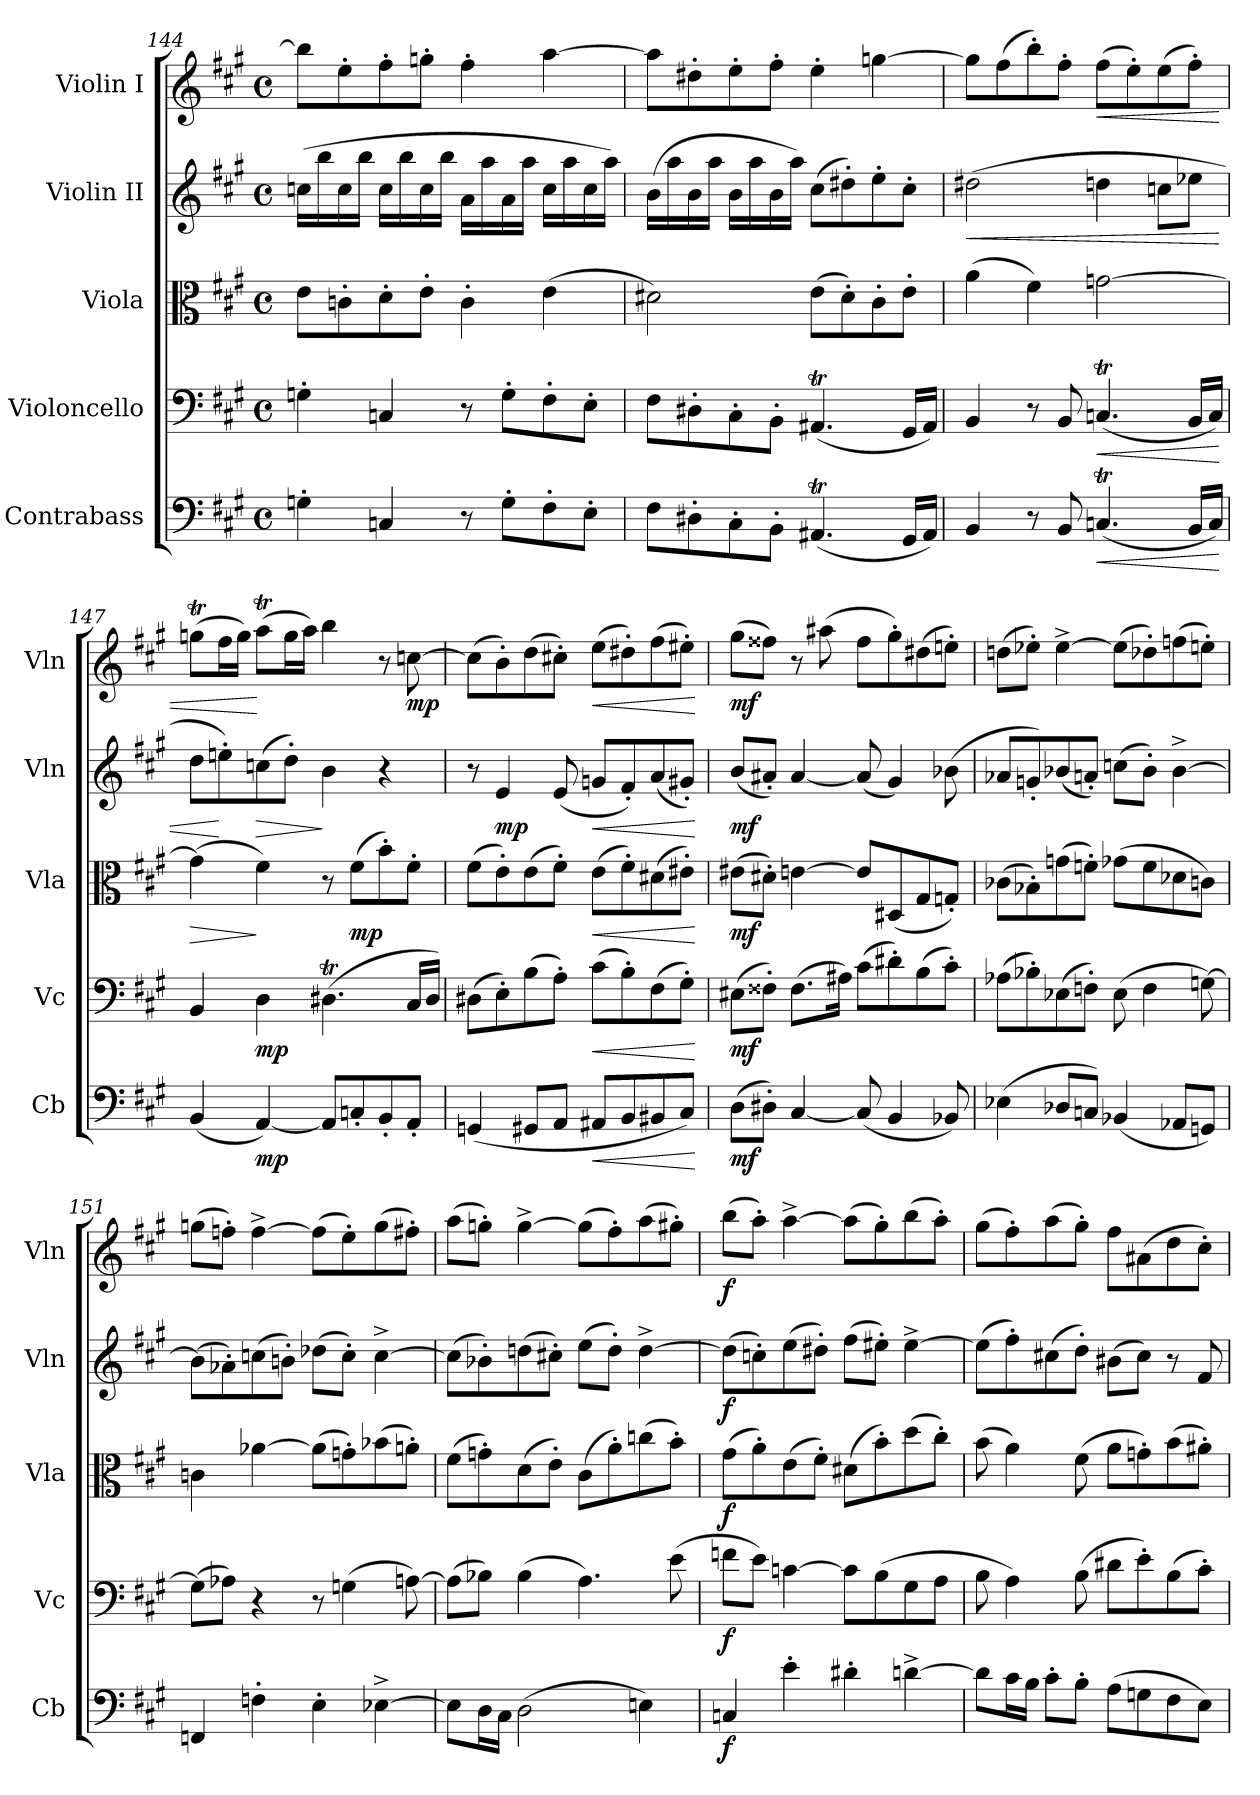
**kern	**dynam	**kern	**dynam	**kern	**dynam	**kern	**dynam	**kern	**dynam
*part5	*part5	*part4	*part4	*part3	*part3	*part2	*part2	*part1	*part1
*staff5	*staff5	*staff4	*staff4	*staff3	*staff3	*staff2	*staff2	*staff1	*staff1
*I"Contrabass	*	*I"Violoncello	*	*I"Viola	*	*I"Violin II	*	*I"Violin I	*
*I'Cb	*	*I'Vc	*	*I'Vla	*	*I'Vln	*	*I'Vln	*
*clefF4	*	*clefF4	*	*clefC3	*	*clefG2	*	*clefG2	*
*ITrd7c12	*	*	*	*	*	*	*	*	*
*k[f#c#g#]	*	*k[f#c#g#]	*	*k[f#c#g#]	*	*k[f#c#g#]	*	*k[f#c#g#]	*
*M4/4	*	*M4/4	*	*M4/4	*	*M4/4	*	*M4/4	*
*met(c)	*	*met(c)	*	*met(c)	*	*met(c)	*	*met(c)	*
=144	=144	=144	=144	=144	=144	=144	=144	=144	=144
4GGn'\	.	4Gn'\	.	8e\L	.	(16ccn\LL	.	8bb\L]	.
.	.	.	.	.	.	16bb\	.	.	.
.	.	.	.	8cn'\	.	16cc\	.	8ee'\	.
.	.	.	.	.	.	16bb\JJ	.	.	.
4CCn/	.	4Cn/	.	8d'\	.	16cc\LL	.	8ff#'\	.
.	.	.	.	.	.	16bb\	.	.	.
.	.	.	.	8e'\J	.	16cc\	.	8ggn'\J	.
.	.	.	.	.	.	16bb\JJ	.	.	.
8r	.	8r	.	4c'\	.	16a\LL	.	4ff#'\	.
.	.	.	.	.	.	16aa\	.	.	.
8GG'\L	.	8G'\L	.	.	.	16a\	.	.	.
.	.	.	.	.	.	16aa\JJ	.	.	.
8FF#'\	.	8F#'\	.	(4e\	.	16cc\LL	.	[4aa\	.
.	.	.	.	.	.	16aa\	.	.	.
8EE'\J	.	8E'\J	.	.	.	16cc\	.	.	.
.	.	.	.	.	.	16aa\JJ)	.	.	.
=145	=145	=145	=145	=145	=145	=145	=145	=145	=145
8FF#\L	.	8F#\L	.	2d#X\)	.	(16b\LL	.	8aa\L]	.
.	.	.	.	.	.	16aa\	.	.	.
8DD#X'\	.	8D#X'\	.	.	.	16b\	.	8dd#X'\	.
.	.	.	.	.	.	16aa\JJ	.	.	.
8CC#'\	.	8C#'\	.	.	.	16b\LL	.	8ee'\	.
.	.	.	.	.	.	16aa\	.	.	.
8BBB'\J	.	8BB'\J	.	.	.	16b\	.	8ff#'\J	.
.	.	.	.	.	.	16aa\JJ)	.	.	.
(4.AAA#Xt/	.	(4.AA#Xt/	.	(8e\L	.	(8cc#\L	.	4ee'\	.
.	.	.	.	8d#'\)	.	8dd#X'\)	.	.	.
.	.	.	.	8c#'\	.	8ee'\	.	[4ggn\	.
16GGG#/LL	.	16GG#/LL	.	8e'\J	.	8cc#'\J	.	.	.
16AAA#/JJ)	.	16AA#/JJ)	.	.	.	.	.	.	.
=146	=146	=146	=146	=146	=146	=146	=146	=146	=146
!	!	!	!	!	!	!	!LO:HP:b	!	!
4BBB/	.	4BB/	.	(4a\	.	(2dd#X\	<	8gg\L]	.
.	.	.	.	.	.	.	.	(8ff#\	.
8r	.	8r	.	4f#\)	.	.	.	8bb'\)	.
8BBB/	.	8BB/	.	.	.	.	.	8ff#'\J	.
!	!LO:HP:b	!	!LO:HP:b	!	!	!	!	!	!LO:HP:b
(4.CCnT/	<	(4.CnT/	<	[2gn\	.	4ddn\	.	(8ff#\L	<
.	.	.	.	.	.	.	.	8ee'\)	.
.	.	.	.	.	.	8ccn\L	.	(8ee\	.
16BBB/LL	.	16BB/LL	.	.	.	8ee-X\J	.	8ff#'\J)	.
16CC/JJ)	.	16C/JJ)	.	.	.	.	.	.	.
.	[	.	[	.	.	.	.	.	.
!!LO:PB:g=z
=147	=147	=147	=147	=147	=147	=147	=147	=147	=147
!	!	!	!	!	!LO:HP:b	!	!	!	!
(4BBB/	.	4BB/	.	(4g\]	>	8dd\L	.	(8ggnT\L	.
.	.	.	.	.	.	8een'\)	[	16ff#\L	.
.	.	.	.	.	.	.	.	16gg\JJ)	.
!	!LO:DY:b	!	!LO:DY:b	!	!	!	!LO:HP:b	!	!
[4AAA/)	mp	4D\	mp	4f#\)	]	(8ccn\	>	(8aaT\L	[
.	.	.	.	.	.	8dd'\J)	.	16gg\L	.
.	.	.	.	.	.	.	.	16aa\JJ)	.
8AAA/L]	.	(4.D#Xt\	.	8r	.	4b\	]	4bb\	.
!	!	!	!	!	!LO:DY:b	!	!	!	!
8CCn'/	.	.	.	(8f#\L	mp	.	.	.	.
8BBB'/	.	.	.	8b'\)	.	4r	.	8r	.
!	!	!	!	!	!	!	!	!	!LO:DY:b
8AAA'/J	.	16C#/LL	.	8f#'\J	.	.	.	[8ccn\	mp
.	.	16D#/JJ)	.	.	.	.	.	.	.
=148	=148	=148	=148	=148	=148	=148	=148	=148	=148
(4GGGn/	.	(8D#X\L	.	(8f#\L	.	8r	.	(8cc\L]	.
!	!	!	!	!	!	!	!LO:DY:b	!	!
.	.	8E'\)	.	8e'\)	.	4e/	mp	8b'\)	.
8GGG#X/L	.	(8B\	.	(8e\	.	.	.	(8dd\	.
8AAA/J	.	8A'\J)	.	8f#'\J)	.	(8e/	.	8cc#X'\J)	.
!	!LO:HP:b	!	!LO:HP:b	!	!LO:HP:b	!	!LO:HP:b	!	!LO:HP:b
8AAA#X/L	<	(8c#\L	<	(8e\L	<	8gn/L	<	(8ee\L	<
8BBB/	.	8B'\)	.	8f#'\)	.	8f#'/)	.	8dd#X'\)	.
8BBB#X/	.	(8F#\	.	(8d#X\	.	(8a/	.	(8ff#\	.
8CC#/J)	.	8G#'\J)	.	8e#X'\J)	.	8g#X'/J)	.	8ee#X'\J)	.
.	[	.	[	.	[	.	[	.	[
=149	=149	=149	=149	=149	=149	=149	=149	=149	=149
!	!LO:DY:b	!	!LO:DY:b	!	!LO:DY:b	!	!LO:DY:b	!	!LO:DY:b
(8DD\L	mf	(8E#X\L	mf	(8e#X\L	mf	(8b/L	mf	(8gg#\L	mf
8DD#X'\J)	.	8F##X'\J)	.	8d#X'\J)	.	8a#X'/J)	.	8ff##X\J)	.
[4CC#/	.	(8.F##\L	.	[4en\	.	[4a#/	.	8r	.
.	.	.	.	.	.	.	.	(8aa#X\	.
.	.	16A#X\Jk)	.	.	.	.	.	.	.
(8CC#/]	.	(8c#\L	.	8e/L]	.	(8a#/]	.	8ff##\L	.
4BBB/	.	8d#X'\)	.	(8D#X/	.	4g#/)	.	8gg#'\)	.
.	.	(8B\	.	8G#/	.	.	.	(8dd#X\	.
8BBB-X/)	.	8c#'\J)	.	8Gn'/J)	.	(8b-X\	.	8een'\J)	.
=150	=150	=150	=150	=150	=150	=150	=150	=150	=150
(4EE-X\	.	(8A-X\L	.	(8c-X\L	.	8a-X/L	.	(8ddn\L	.
.	.	8B-X'\)	.	8B-X'\)	.	8gn'/)	.	8ee-X'\J)	.
8DD-X/L	.	(8E-X\	.	(8gn\	.	(8b-X/	.	[4ee-^\	.
8CCn/J)	.	8Fn'\J)	.	8fn'\J)	.	8an'/J)	.	.	.
(4BBB-X/	.	(8E-\	.	(8g-X\L	.	(8ccn\L	.	(8ee-\L]	.
.	.	4F\	.	8f\	.	8b-'\J)	.	8dd-X'\)	.
8AAA-X/L	.	.	.	8d-X\	.	[4b-^\	.	(8ffn\	.
8GGGn/J)	.	[8Gn\)	.	8cn\J)	.	.	.	8een'\J)	.
=151	=151	=151	=151	=151	=151	=151	=151	=151	=151
4FFFn/	.	(8G\L]	.	4cn\	.	(8b-\L]	.	(8ggn\L	.
.	.	8A-X\J)	.	.	.	8a-X'\)	.	8ffn'\J)	.
4FFn'\	.	4r	.	[4a-X\	.	(8ccn\	.	[4ff^\	.
.	.	.	.	.	.	8bn'\J)	.	.	.
4EE'\	.	8r	.	(8a-\L]	.	(8dd-X\L	.	(8ff\L]	.
.	.	(4Gn\	.	8gn'\)	.	8cc'\J)	.	8ee'\)	.
[4EE-X^\	.	.	.	(8b-X\	.	[4cc^\	.	(8gg\	.
.	.	[8An\)	.	8an'\J)	.	.	.	8ff#X'\J)	.
=152	=152	=152	=152	=152	=152	=152	=152	=152	=152
8EE-\L]	.	(8A\L]	.	(8f#\L	.	(8cc\L]	.	(8aa\L	.
16DD\L	.	8B-X\J)	.	8gn'\)	.	8b-X'\)	.	8ggn'\J)	.
16CC#\JJ	.	.	.	.	.	.	.	.	.
(2DD\	.	(4B-\	.	(8d\	.	(8ddn\	.	[4gg^\	.
.	.	.	.	8e'\J)	.	8cc#X'\J)	.	.	.
.	.	4.A\)	.	(8c#\L	.	(8ee\L	.	(8gg\L]	.
.	.	.	.	8a'\)	.	8dd'\J)	.	8ff#'\)	.
4EEn\)	.	.	.	(8ccn\	.	[4dd^\	.	(8aa\	.
.	.	(8e\	.	8b'\J)	.	.	.	8gg#X'\J)	.
=153	=153	=153	=153	=153	=153	=153	=153	=153	=153
!	!LO:DY:b	!	!LO:DY:b	!	!LO:DY:b	!	!LO:DY:b	!	!LO:DY:b
4CCn/	f	8fn\L	f	(8g#\L	f	(8dd\L]	f	(8bb\L	f
.	.	8e\J)	.	8a'\)	.	8ccn'\)	.	8aa'\J)	.
4E'\	.	[4cn\	.	(8e\	.	(8ee\	.	[4aa^\	.
.	.	.	.	8f#'\J)	.	8dd#X'\J)	.	.	.
4D#X'\	.	8c\L]	.	(8d#X\L	.	(8ff#\L	.	(8aa\L]	.
.	.	(8B\	.	8b'\)	.	8ee#X'\J)	.	8gg#'\)	.
[4Dn^\	.	8G#\	.	(8dd\	.	[4ee#^\	.	(8bb\	.
.	.	8A\J	.	8cc#'\J)	.	.	.	8aa'\J)	.
!!LO:LB:g=z
=154	=154	=154	=154	=154	=154	=154	=154	=154	=154
8D\L]	.	8B\	.	(8b\	.	(8ee#\L]	.	(8gg#\L	.
16C#\L	.	4A\)	.	4a\)	.	8ff#'\)	.	8ff#'\)	.
16BB\JJ	.	.	.	.	.	.	.	.	.
8C#'\L	.	.	.	.	.	(8cc#X\	.	(8aa\	.
8BB'\J	.	(8B\	.	(8f#\	.	8dd'\J)	.	8gg#'\J)	.
(8AA\L	.	8d#X\L	.	8a\L	.	(8b#X\L	.	8ff#\L	.
8GGn\	.	8e'\)	.	8gn'\)	.	8cc#\J)	.	(8a#X\	.
8FF#\	.	(8B\	.	(8b\	.	8r	.	8dd\	.
8EE\J)	.	8c#'\J)	.	8a#X'\J)	.	8f#/	.	8cc#'\J)	.
=	=	=	=	=	=	=	=	=	=
*-	*-	*-	*-	*-	*-	*-	*-	*-	*-
